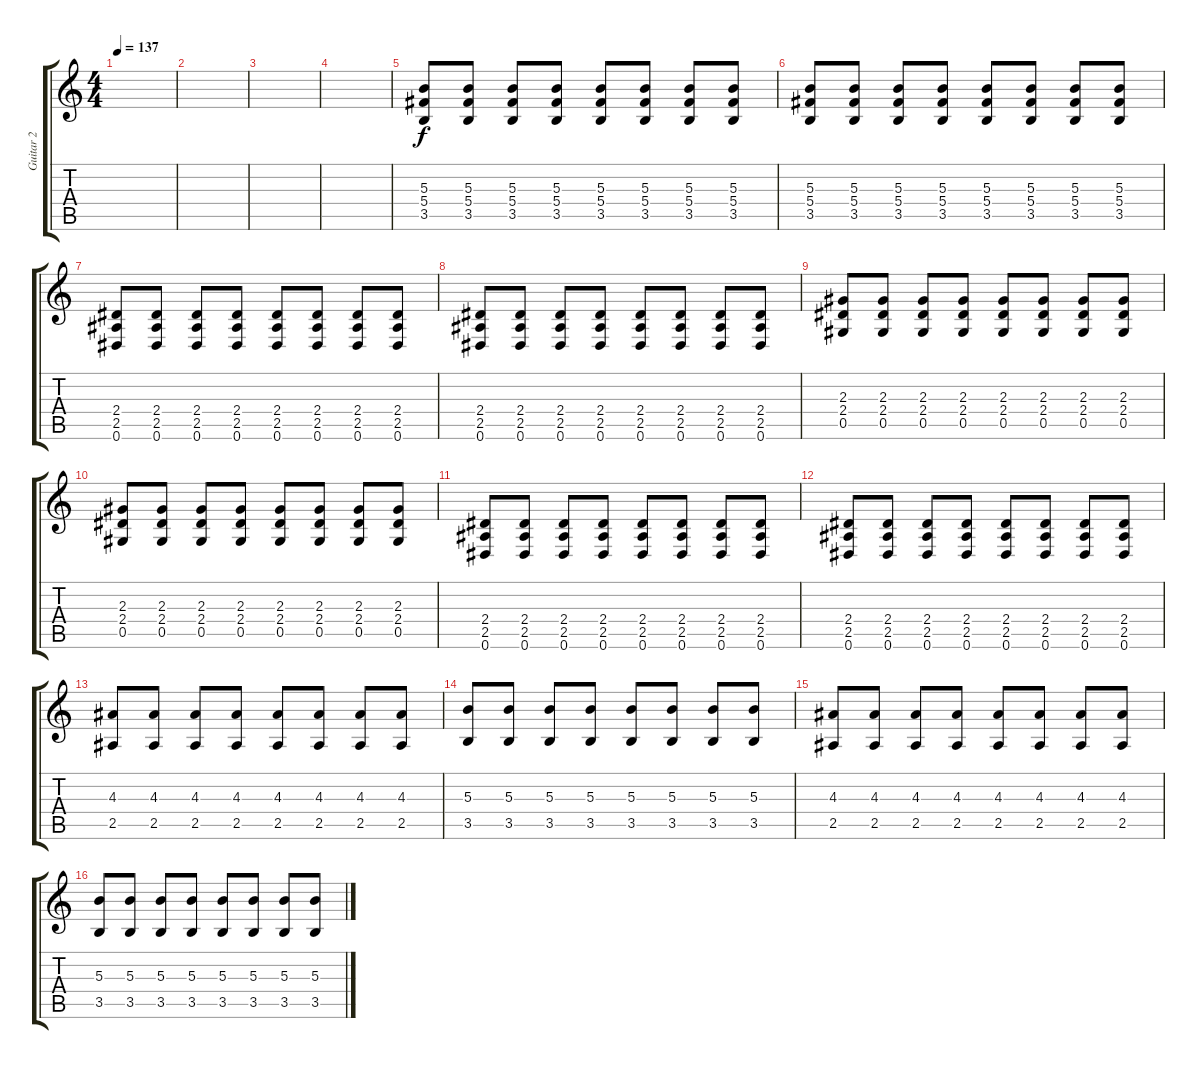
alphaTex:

\track ("Guitar 2" "Guitar 2") {instrument distortionguitar}
\staff {score tabs}
\tuning (Eb4 Bb3 Gb3 Db3 Ab2 Eb2) {hide}
\ts (4 4)
\tempo 137
\clef g2
\ks c
|
|
|
|
(5.3 5.4 3.5).8 (5.3 5.4 3.5).8 (5.3 5.4 3.5).8 (5.3 5.4 3.5).8 (5.3 5.4 3.5).8 (5.3 5.4 3.5).8 (5.3 5.4 3.5).8 (5.3 5.4 3.5).8 |
(5.3 5.4 3.5).8 (5.3 5.4 3.5).8 (5.3 5.4 3.5).8 (5.3 5.4 3.5).8 (5.3 5.4 3.5).8 (5.3 5.4 3.5).8 (5.3 5.4 3.5).8 (5.3 5.4 3.5).8 |
(2.4 2.5 0.6).8 (2.4 2.5 0.6).8 (2.4 2.5 0.6).8 (2.4 2.5 0.6).8 (2.4 2.5 0.6).8 (2.4 2.5 0.6).8 (2.4 2.5 0.6).8 (2.4 2.5 0.6).8 |
(2.4 2.5 0.6).8 (2.4 2.5 0.6).8 (2.4 2.5 0.6).8 (2.4 2.5 0.6).8 (2.4 2.5 0.6).8 (2.4 2.5 0.6).8 (2.4 2.5 0.6).8 (2.4 2.5 0.6).8 |
(2.3 2.4 0.5).8 (2.3 2.4 0.5).8 (2.3 2.4 0.5).8 (2.3 2.4 0.5).8 (2.3 2.4 0.5).8 (2.3 2.4 0.5).8 (2.3 2.4 0.5).8 (2.3 2.4 0.5).8 |
(2.3 2.4 0.5).8 (2.3 2.4 0.5).8 (2.3 2.4 0.5).8 (2.3 2.4 0.5).8 (2.3 2.4 0.5).8 (2.3 2.4 0.5).8 (2.3 2.4 0.5).8 (2.3 2.4 0.5).8 |
(2.4 2.5 0.6).8 (2.4 2.5 0.6).8 (2.4 2.5 0.6).8 (2.4 2.5 0.6).8 (2.4 2.5 0.6).8 (2.4 2.5 0.6).8 (2.4 2.5 0.6).8 (2.4 2.5 0.6).8 |
(2.4 2.5 0.6).8 (2.4 2.5 0.6).8 (2.4 2.5 0.6).8 (2.4 2.5 0.6).8 (2.4 2.5 0.6).8 (2.4 2.5 0.6).8 (2.4 2.5 0.6).8 (2.4 2.5 0.6).8 |
(4.3 2.5).8{volume 10} (4.3 2.5).8 (4.3 2.5).8 (4.3 2.5).8 (4.3 2.5).8 (4.3 2.5).8 (4.3 2.5).8 (4.3 2.5).8 |
(5.3 3.5).8 (5.3 3.5).8 (5.3 3.5).8 (5.3 3.5).8 (5.3 3.5).8 (5.3 3.5).8 (5.3 3.5).8 (5.3 3.5).8 |
(4.3 2.5).8 (4.3 2.5).8 (4.3 2.5).8 (4.3 2.5).8 (4.3 2.5).8 (4.3 2.5).8 (4.3 2.5).8 (4.3 2.5).8 |
(5.3 3.5).8 (5.3 3.5).8 (5.3 3.5).8 (5.3 3.5).8 (5.3 3.5).8 (5.3 3.5).8 (5.3 3.5).8 (5.3 3.5).8
